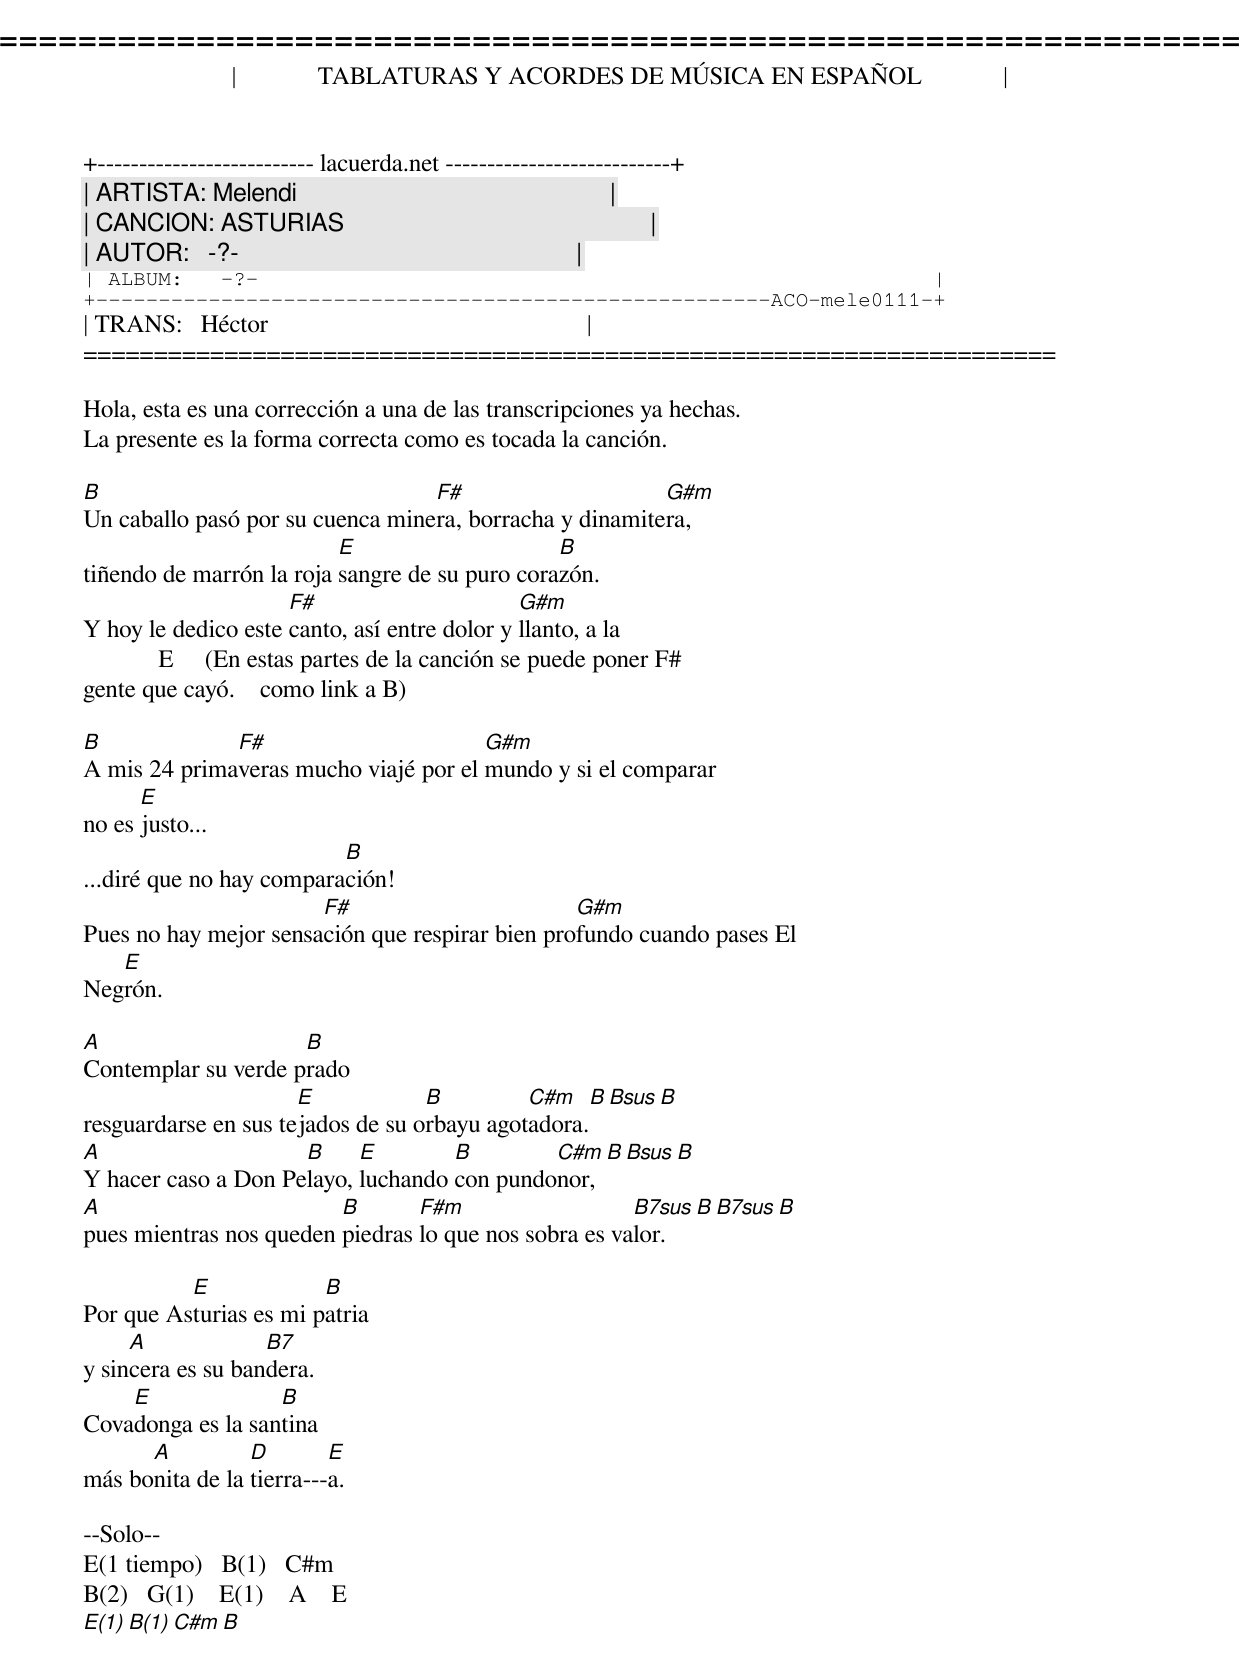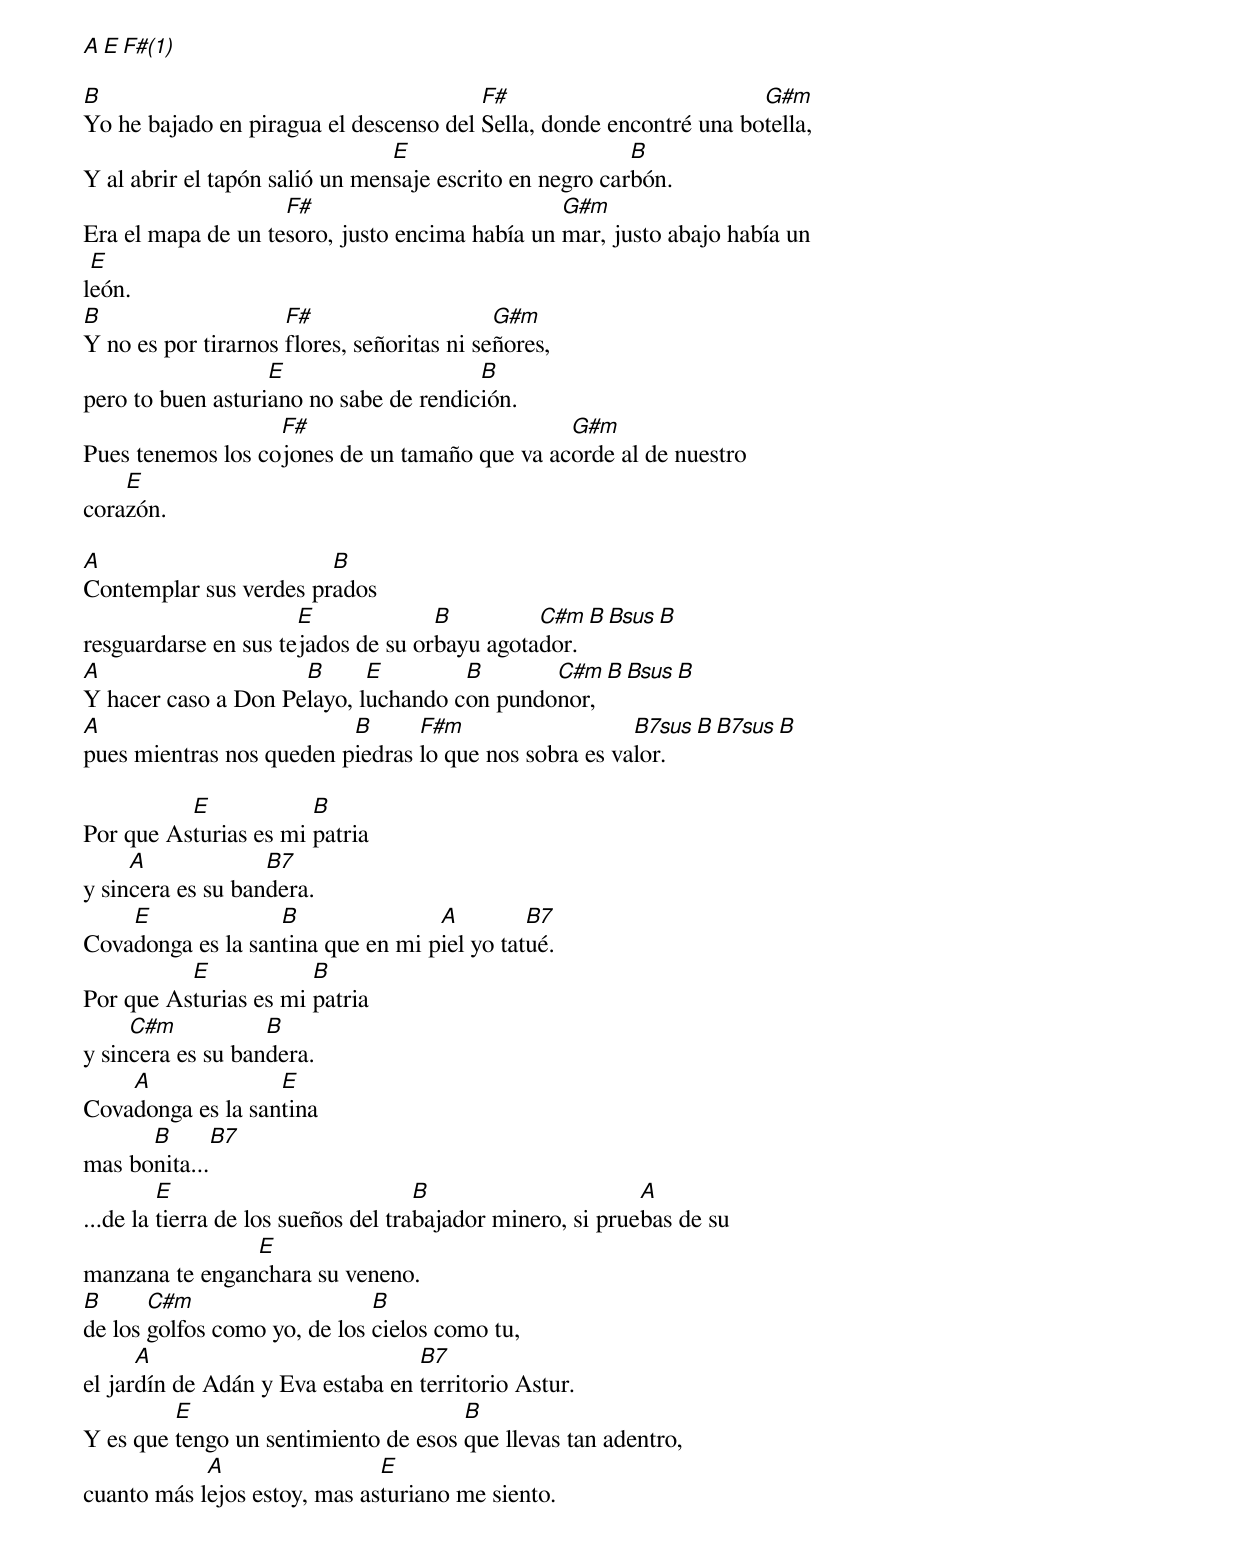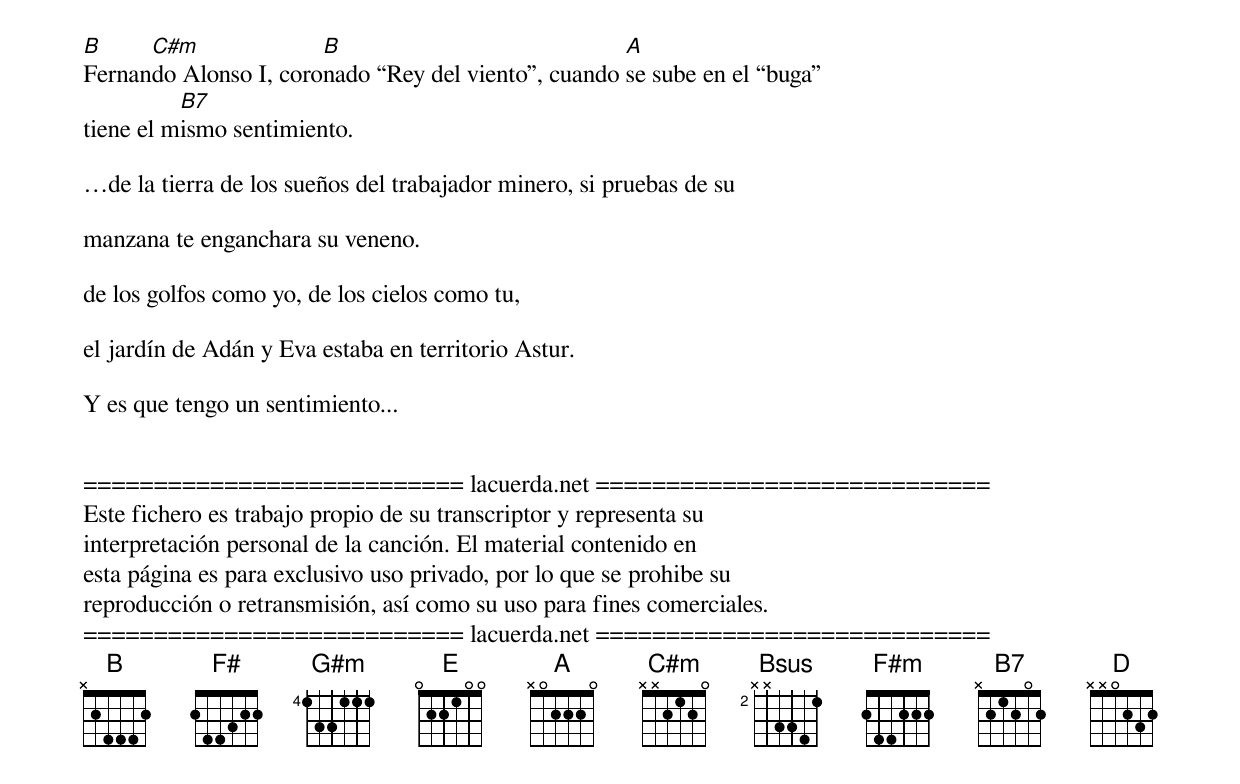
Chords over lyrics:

=====================================================================
|             TABLATURAS Y ACORDES DE MÚSICA EN ESPAÑOL             |
+-------------------------- lacuerda.net ---------------------------+
| ARTISTA: Melendi                                                  |
| CANCION: ASTURIAS                                                 |
| AUTOR:   -?-                                                      |
| ALBUM:   -?-                                                      |
+------------------------------------------------------ACO-mele0111-+
| TRANS:   Héctor                                                   |
=====================================================================

Hola, esta es una corrección a una de las transcripciones ya hechas.
La presente es la forma correcta como es tocada la canción.

B                                 F#                     G#m
Un caballo pasó por su cuenca minera, borracha y dinamitera,
                          E                     B
tiñendo de marrón la roja sangre de su puro corazón.
                     F#                       G#m
Y hoy le dedico este canto, así entre dolor y llanto, a la
            E     (En estas partes de la canción se puede poner F#
gente que cayó.    como link a B)

B             F#                       G#m
A mis 24 primaveras mucho viajé por el mundo y si el comparar
      E
no es justo...
                          B
...diré que no hay comparación!
                       F#                        G#m
Pues no hay mejor sensación que respirar bien profundo cuando pases El
   E
Negrón.

A                    B
Contemplar su verde prado
                      E            B         C#m     B  Bsus  B
resguardarse en sus tejados de su orbayu agotadora.
A                    B     E        B        C#m     B  Bsus  B
Y hacer caso a Don Pelayo, luchando con pundonor,
A                        B       F#m                   B7sus B B7sus B
pues mientras nos queden piedras lo que nos sobra es valor.

          E             B
Por que Asturias es mi patria
     A             B7
y sincera es su bandera.
    E              B
Covadonga es la santina
      A          D        E
más bonita de la tierra---a.

--Solo--
E(1 tiempo)   B(1)   C#m
B(2)   G(1)    E(1)    A    E
E(1)    B(1)    C#m    B
A        E        F#(1)

B                                       F#                          G#m
Yo he bajado en piragua el descenso del Sella, donde encontré una botella,
                                E                        B
Y al abrir el tapón salió un mensaje escrito en negro carbón.
                    F#                          G#m
Era el mapa de un tesoro, justo encima había un mar, justo abajo había un
 E
león.
B                    F#                     G#m
Y no es por tirarnos flores, señoritas ni señores,
                   E                    B
pero to buen asturiano no sabe de rendición.
                   F#                          G#m
Pues tenemos los cojones de un tamaño que va acorde al de nuestro
    E
corazón.

A                       B
Contemplar sus verdes prados
                      E             B         C#m   B  Bsus  B
resguardarse en sus tejados de su orbayu agotador.
A                    B      E        B       C#m    B  Bsus  B
Y hacer caso a Don Pelayo, luchando con pundonor,
A                         B      F#m                   B7sus B B7sus B
pues mientras nos queden piedras lo que nos sobra es valor.

          E            B
Por que Asturias es mi patria
     A             B7
y sincera es su bandera.
    E              B               A         B7
Covadonga es la santina que en mi piel yo tatué.
          E            B
Por que Asturias es mi patria
     C#m           B
y sincera es su bandera.
    A              E
Covadonga es la santina
      B        B7
mas bonita...
         E                           B                      A
...de la tierra de los sueños del trabajador minero, si pruebas de su
                E
manzana te enganchara su veneno.
B      C#m                    B
de los golfos como yo, de los cielos como tu,
      A                           B7
el jardín de Adán y Eva estaba en territorio Astur.
         E                            B
Y es que tengo un sentimiento de esos que llevas tan adentro,
            A                 E
cuanto más lejos estoy, mas asturiano me siento.
B     C#m              B                             A
Fernando Alonso I, coronado Rey del viento, cuando se sube en el buga
          B7
tiene el mismo sentimiento.

de la tierra de los sueños del trabajador minero, si pruebas de su

manzana te enganchara su veneno.

de los golfos como yo, de los cielos como tu,

el jardín de Adán y Eva estaba en territorio Astur.

Y es que tengo un sentimiento...


=========================== lacuerda.net ============================
Este fichero es trabajo propio de su transcriptor y representa su
interpretación personal de la canción. El material contenido en
esta página es para exclusivo uso privado, por lo que se prohibe su
reproducción o retransmisión, así como su uso para fines comerciales.
=========================== lacuerda.net ============================
